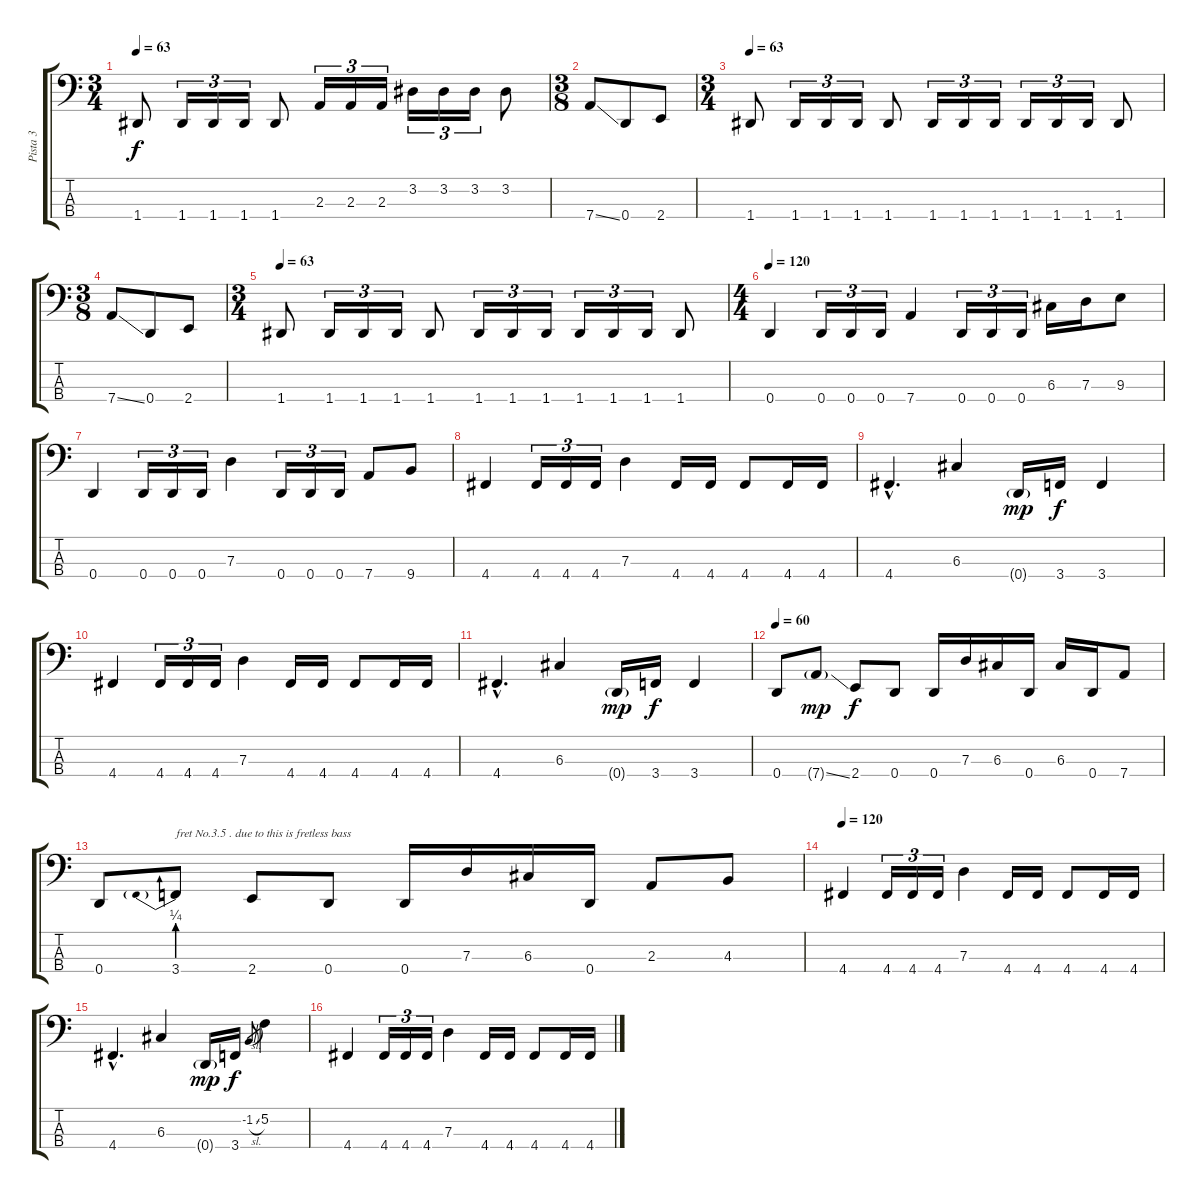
\track ("Pista 3" "Pista 3") {instrument fretlessbass}
\staff {score tabs}
\tuning (F2 C2 G1 D1) {hide}
\ts (3 4)
\tempo 63
\clef f4
\ks c
1.4.8{dy f} 1.4.16{tu (3 2)} 1.4.16{tu (3 2)} 1.4.16{tu (3 2)} 1.4.8 2.3.16{tu (3 2)} 2.3.16{tu (3 2)} 2.3.16{tu (3 2)} 3.2.16{tu (3 2)} 3.2.16{tu (3 2)} 3.2.16{tu (3 2)} 3.2.8 |
\ts (3 8)
7.4{ss}.8 0.4.8 2.4.8 |
\ts (3 4)
\tempo 63
1.4.8 1.4.16{tu (3 2)} 1.4.16{tu (3 2)} 1.4.16{tu (3 2)} 1.4.8 1.4.16{tu (3 2)} 1.4.16{tu (3 2)} 1.4.16{tu (3 2)} 1.4.16{tu (3 2)} 1.4.16{tu (3 2)} 1.4.16{tu (3 2)} 1.4.8 |
\ts (3 8)
7.4{ss}.8 0.4.8 2.4.8 |
\ts (3 4)
\tempo 63
1.4.8 1.4.16{tu (3 2)} 1.4.16{tu (3 2)} 1.4.16{tu (3 2)} 1.4.8 1.4.16{tu (3 2)} 1.4.16{tu (3 2)} 1.4.16{tu (3 2)} 1.4.16{tu (3 2)} 1.4.16{tu (3 2)} 1.4.16{tu (3 2)} 1.4.8 |
\ts (4 4)
\tempo 120
0.4.4 0.4.16{tu (3 2)} 0.4.16{tu (3 2)} 0.4.16{tu (3 2)} 7.4.4 0.4.16{tu (3 2)} 0.4.16{tu (3 2)} 0.4.16{tu (3 2)} 6.3.16 7.3.16 9.3.8 |
0.4.4 0.4.16{tu (3 2)} 0.4.16{tu (3 2)} 0.4.16{tu (3 2)} 7.3.4 0.4.16{tu (3 2)} 0.4.16{tu (3 2)} 0.4.16{tu (3 2)} 7.4.8 9.4.8 |
4.4.4 4.4.16{tu (3 2)} 4.4.16{tu (3 2)} 4.4.16{tu (3 2)} 7.3.4 4.4.16 4.4.16 4.4.8 4.4.16 4.4.16 |
4.4{hac}.4{d} 6.3.4 0.4{g}.16{dy mp} 3.4.16{dy f} 3.4.4 |
4.4.4 4.4.16{tu (3 2)} 4.4.16{tu (3 2)} 4.4.16{tu (3 2)} 7.3.4 4.4.16 4.4.16 4.4.8 4.4.16 4.4.16 |
4.4{hac}.4{d} 6.3.4 0.4{g}.16{dy mp} 3.4.16{dy f} 3.4.4 |
\tempo 60
0.4.8 7.4{ss g}.8{dy mp} 2.4.8{dy f} 0.4.8 0.4.16 7.3.16 6.3.16 0.4.16 6.3.16 0.4.16 7.4.8 |
0.4.8 3.4{be (prebend 0 1 60 1)}.8{txt "fret No.3.5 . due to this is fretless bass"} 2.4.8 0.4.8 0.4.16 7.3.16 6.3.16 0.4.16 2.3.8 4.3.8 |
\tempo 120
4.4.4 4.4.16{tu (3 2)} 4.4.16{tu (3 2)} 4.4.16{tu (3 2)} 7.3.4 4.4.16 4.4.16 4.4.8 4.4.16 4.4.16 |
4.4{hac}.4{d} 6.3.4 0.4{g}.16{dy mp} 3.4.16{dy f} -1.2{sl}.8{gr} 5.2.4 |
4.4.4 4.4.16{tu (3 2)} 4.4.16{tu (3 2)} 4.4.16{tu (3 2)} 7.3.4 4.4.16 4.4.16 4.4.8 4.4.16 4.4.16
